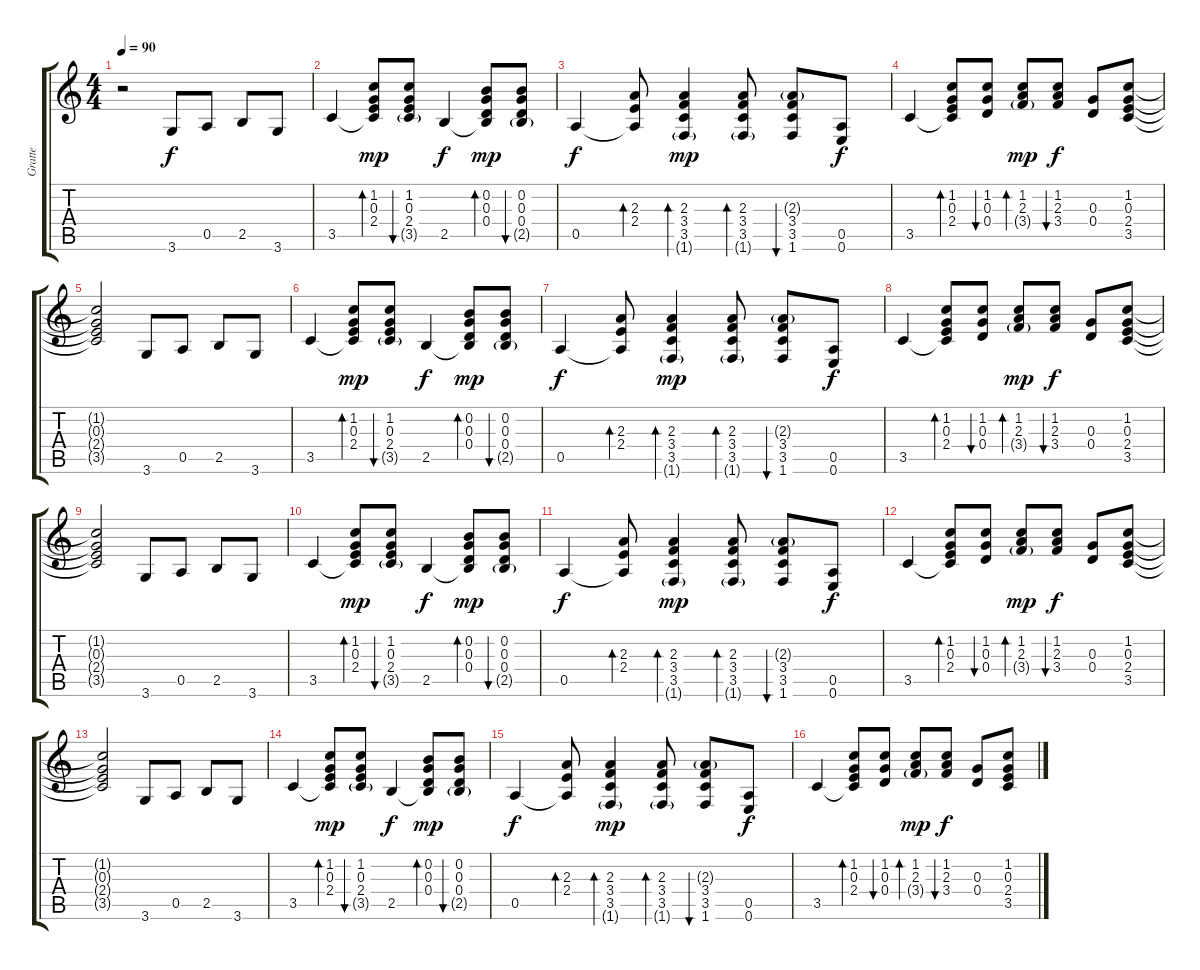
\track ("Gratte" "Gratte") {instrument acousticguitarsteel}
\staff {score tabs}
\tuning (E4 B3 G3 D3 A2 E2) {hide}
\ts (4 4)
\tempo 90
\clef g2
\ks c
r.2{dy f instrument acousticguitarsteel} 3.6.8 0.5.8 2.5.8 3.6.8 |
3.5.4 (1.2 0.3 2.4 3.5{t}).8{bd 30 dy mp} (1.2 0.3 2.4 3.5{g}).8{bu 30} 2.5.4{dy f} (0.2 0.3 0.4 2.5{t}).8{bd 30 dy mp} (0.2 0.3 0.4 2.5{g}).8{bu 30} |
0.5.4{dy f} (2.3 2.4 0.5{t}).8{bd 30} (2.3 3.4 3.5 1.6{g}).4{bd 30 dy mp} (2.3 3.4 3.5 1.6{g}).8{bd 30} (2.3{g} 3.4 3.5 1.6).8{bu 30} (0.5 0.6).8{dy f} |
3.5.4 (1.2 0.3 2.4 3.5{t}).8{bd 30} (1.2 0.3 0.4).8{bu 30} (1.2 2.3 3.4{g}).8{bd 30 dy mp} (1.2 2.3 3.4).8{bu 30 dy f} (0.3 0.4).8 (1.2 0.3 2.4 3.5).8 |
(1.2{t} 0.3{t} 2.4{t} 3.5{t}).2 3.6.8 0.5.8 2.5.8 3.6.8 |
3.5.4 (1.2 0.3 2.4 3.5{t}).8{bd 30 dy mp} (1.2 0.3 2.4 3.5{g}).8{bu 30} 2.5.4{dy f} (0.2 0.3 0.4 2.5{t}).8{bd 30 dy mp} (0.2 0.3 0.4 2.5{g}).8{bu 30} |
0.5.4{dy f} (2.3 2.4 0.5{t}).8{bd 30} (2.3 3.4 3.5 1.6{g}).4{bd 30 dy mp} (2.3 3.4 3.5 1.6{g}).8{bd 30} (2.3{g} 3.4 3.5 1.6).8{bu 30} (0.5 0.6).8{dy f} |
3.5.4 (1.2 0.3 2.4 3.5{t}).8{bd 30} (1.2 0.3 0.4).8{bu 30} (1.2 2.3 3.4{g}).8{bd 30 dy mp} (1.2 2.3 3.4).8{bu 30 dy f} (0.3 0.4).8 (1.2 0.3 2.4 3.5).8 |
(1.2{t} 0.3{t} 2.4{t} 3.5{t}).2 3.6.8 0.5.8 2.5.8 3.6.8 |
3.5.4 (1.2 0.3 2.4 3.5{t}).8{bd 30 dy mp} (1.2 0.3 2.4 3.5{g}).8{bu 30} 2.5.4{dy f} (0.2 0.3 0.4 2.5{t}).8{bd 30 dy mp} (0.2 0.3 0.4 2.5{g}).8{bu 30} |
0.5.4{dy f} (2.3 2.4 0.5{t}).8{bd 30} (2.3 3.4 3.5 1.6{g}).4{bd 30 dy mp} (2.3 3.4 3.5 1.6{g}).8{bd 30} (2.3{g} 3.4 3.5 1.6).8{bu 30} (0.5 0.6).8{dy f} |
3.5.4 (1.2 0.3 2.4 3.5{t}).8{bd 30} (1.2 0.3 0.4).8{bu 30} (1.2 2.3 3.4{g}).8{bd 30 dy mp} (1.2 2.3 3.4).8{bu 30 dy f} (0.3 0.4).8 (1.2 0.3 2.4 3.5).8 |
(1.2{t} 0.3{t} 2.4{t} 3.5{t}).2 3.6.8 0.5.8 2.5.8 3.6.8 |
3.5.4 (1.2 0.3 2.4 3.5{t}).8{bd 30 dy mp} (1.2 0.3 2.4 3.5{g}).8{bu 30} 2.5.4{dy f} (0.2 0.3 0.4 2.5{t}).8{bd 30 dy mp} (0.2 0.3 0.4 2.5{g}).8{bu 30} |
0.5.4{dy f} (2.3 2.4 0.5{t}).8{bd 30} (2.3 3.4 3.5 1.6{g}).4{bd 30 dy mp} (2.3 3.4 3.5 1.6{g}).8{bd 30} (2.3{g} 3.4 3.5 1.6).8{bu 30} (0.5 0.6).8{dy f} |
3.5.4 (1.2 0.3 2.4 3.5{t}).8{bd 30} (1.2 0.3 0.4).8{bu 30} (1.2 2.3 3.4{g}).8{bd 30 dy mp} (1.2 2.3 3.4).8{bu 30 dy f} (0.3 0.4).8 (1.2 0.3 2.4 3.5).8
